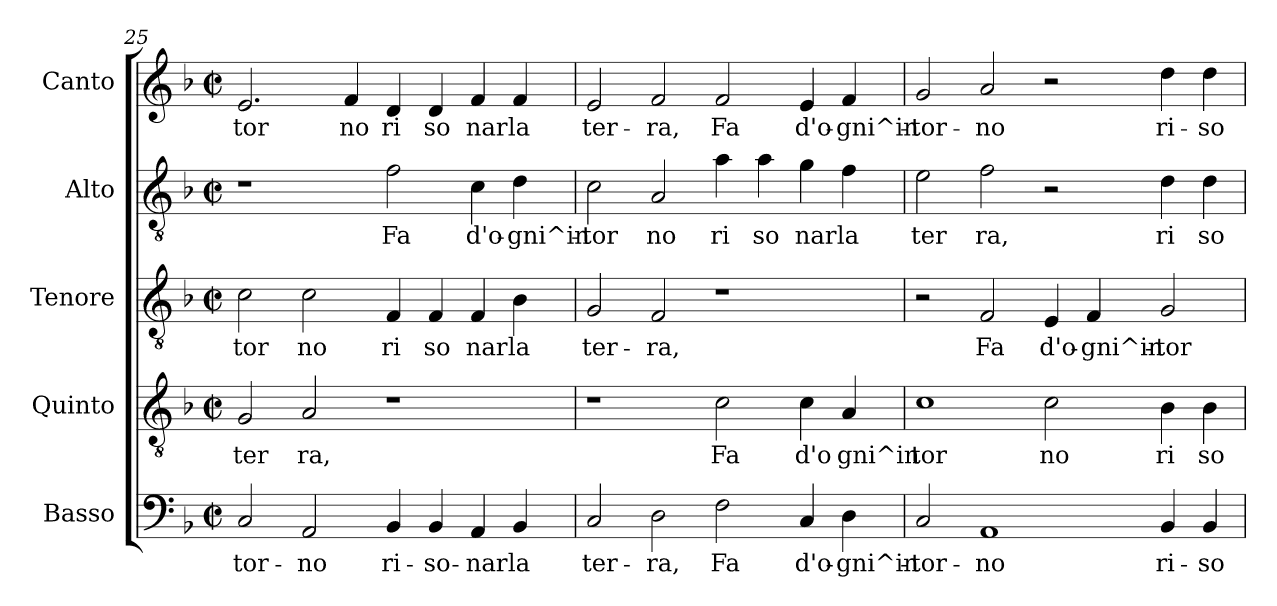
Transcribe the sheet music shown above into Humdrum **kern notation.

**kern	**text	**kern	**text	**kern	**text	**kern	**text	**kern	**text
*part5	*part5	*part4	*part4	*part3	*part3	*part2	*part2	*part1	*part1
*staff5	*staff5	*staff4	*staff4	*staff3	*staff3	*staff2	*staff2	*staff1	*staff1
*I"Basso	*	*I"Quinto	*	*I"Tenore	*	*I"Alto	*	*I"Canto	*
*clefF4	*	*clefGv2	*	*clefGv2	*	*clefGv2	*	*clefG2	*
*k[b-]	*	*k[b-]	*	*k[b-]	*	*k[b-]	*	*k[b-]	*
*F:	*	*F:	*	*F:	*	*F:	*	*F:	*
*M2/2	*	*M2/2	*	*M2/2	*	*M2/2	*	*M2/2	*
*met(c|)	*	*met(c|)	*	*met(c|)	*	*met(c|)	*	*met(c|)	*
=25	=25	=25	=25	=25	=25	=25	=25	=25	=25
!	!LO:LY:b:cj	!	!LO:LY:b:cj	!	!LO:LY:b:cj	!	!	!	!LO:LY:b:cj
2C/	-tor-	2G/	ter	2c\	tor	1r	.	2.e/	tor
!	!LO:LY:b:cj	!	!LO:LY:b:cj	!	!LO:LY:b:cj	!	!	!	!
2AA/	-no	2A/	ra,	2c\	no	.	.	.	.
!	!	!	!	!	!	!	!	!	!LO:LY:b:cj
.	.	.	.	.	.	.	.	4f/	no
!	!LO:LY:b:cj	!	!	!	!LO:LY:b:cj	!	!LO:LY:b:cj	!	!LO:LY:b:cj
4BB-/	ri-	1r	.	4F/	ri	2f\	Fa	4d/	ri
!	!LO:LY:b:cj	!	!	!	!LO:LY:b:cj	!	!	!	!LO:LY:b:cj
4BB-/	-so-	.	.	4F/	so	.	.	4d/	so
!	!LO:LY:b:cj	!	!	!	!LO:LY:b:cj	!	!LO:LY:b:cj	!	!LO:LY:b:cj
4AA/	-nar	.	.	4F/	nar	4c\	d'o-	4f/	nar
!	!LO:LY:b:cj	!	!	!	!LO:LY:b:cj	!	!LO:LY:b:cj	!	!LO:LY:b:cj
4BB-/	la	.	.	4B-\	la	4d\	-gni^in-	4f/	la
!!LO:LB:g=z
=26	=26	=26	=26	=26	=26	=26	=26	=26	=26
!	!LO:LY:b:cj	!	!	!	!LO:LY:b:cj	!	!LO:LY:b:cj	!	!LO:LY:b:cj
2C/	ter-	1r	.	2G/	ter-	2c\	-tor	2e/	ter-
!	!LO:LY:b:cj	!	!	!	!LO:LY:b:cj	!	!LO:LY:b:cj	!	!LO:LY:b:cj
2D\	-ra,	.	.	2F/	-ra,	2A/	no	2f/	-ra,
!	!LO:LY:b:cj	!	!LO:LY:b:cj	!	!	!	!LO:LY:b:cj	!	!LO:LY:b:cj
2F\	Fa	2c\	Fa	1r	.	4a\	ri	2f/	Fa
!	!	!	!	!	!	!	!LO:LY:b:cj	!	!
.	.	.	.	.	.	4a\	so	.	.
!	!LO:LY:b:cj	!	!LO:LY:b:cj	!	!	!	!LO:LY:b:cj	!	!LO:LY:b:cj
4C/	d'o-	4c\	d'o	.	.	4g\	nar	4e/	d'o-
!	!LO:LY:b:cj	!	!LO:LY:b:cj	!	!	!	!LO:LY:b:cj	!	!LO:LY:b:cj
4D\	-gni^in-	4A/	gni^in	.	.	4f\	la	4f/	-gni^in-
=27	=27	=27	=27	=27	=27	=27	=27	=27	=27
!	!LO:LY:b:cj	!	!LO:LY:b:cj	!	!	!	!LO:LY:b:cj	!	!LO:LY:b:cj
2C/	-tor-	1c	tor	2r	.	2e\	ter	2g/	-tor-
!	!LO:LY:b:cj	!	!	!	!LO:LY:b:cj	!	!LO:LY:b:cj	!	!LO:LY:b:cj
1AA	-no	.	.	2F/	Fa	2f\	ra,	2a/	-no
!	!	!	!LO:LY:b:cj	!	!LO:LY:b:cj	!	!	!	!
.	.	2c\	no	4E/	d'o-	2r	.	2r	.
!	!	!	!	!	!LO:LY:b:cj	!	!	!	!
.	.	.	.	4F/	-gni^in-	.	.	.	.
!	!LO:LY:b:cj	!	!LO:LY:b:cj	!	!LO:LY:b:cj	!	!LO:LY:b:cj	!	!LO:LY:b:cj
4BB-/	ri-	4B-\	ri	2G/	-tor-	4d\	ri	4dd\	ri-
!	!LO:LY:b:cj	!	!LO:LY:b:cj	!	!	!	!LO:LY:b:cj	!	!LO:LY:b:cj
4BB-/	-so-	4B-\	so	.	.	4d\	so	4dd\	-so-
=	=	=	=	=	=	=	=	=	=
*-	*-	*-	*-	*-	*-	*-	*-	*-	*-
